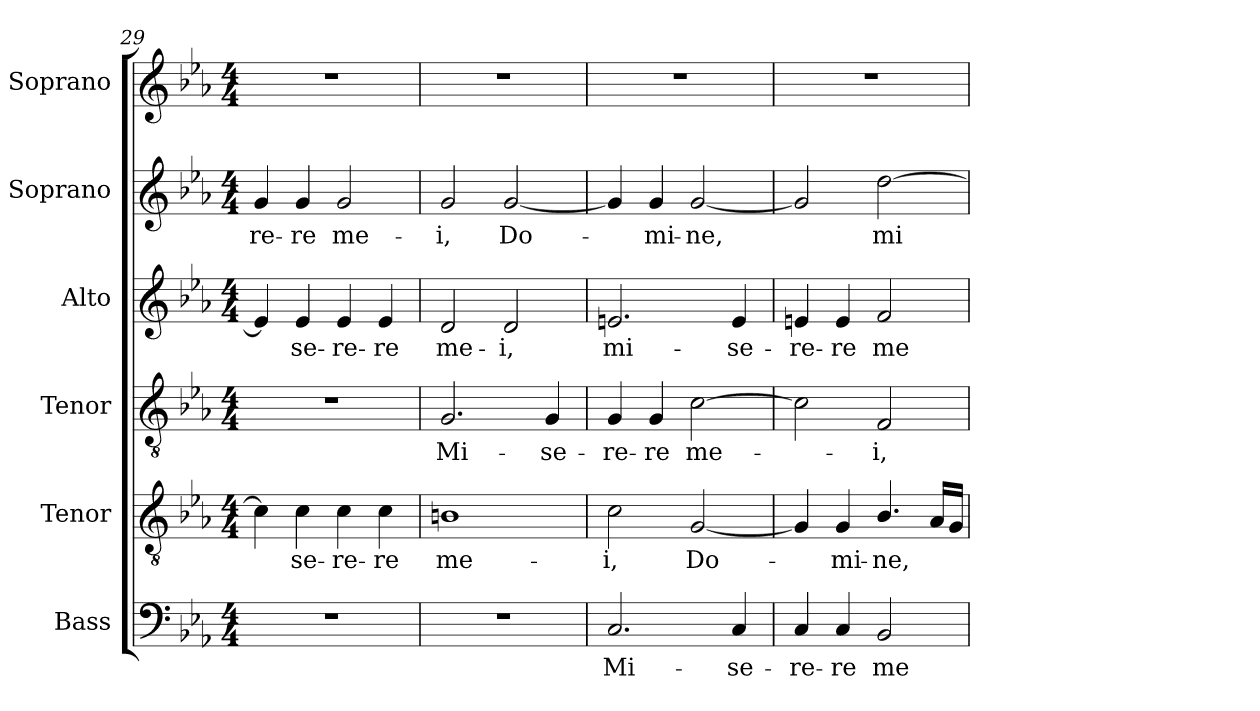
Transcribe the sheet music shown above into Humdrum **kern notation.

**kern	**text	**kern	**text	**kern	**text	**kern	**text	**kern	**text	**kern
*part6	*part6	*part5	*part5	*part4	*part4	*part3	*part3	*part2	*part2	*part1
*staff6	*staff6	*staff5	*staff5	*staff4	*staff4	*staff3	*staff3	*staff2	*staff2	*staff1
*I"Bass	*	*I"Tenor	*	*I"Tenor	*	*I"Alto	*	*I"Soprano	*	*I"Soprano
*I'B	*	*I'T	*	*I'T	*	*I'A	*	*I'S	*	*I'S
*clefF4	*	*clefGv2	*	*clefGv2	*	*clefG2	*	*clefG2	*	*clefG2
*	*	*ITrd7c12	*	*ITrd7c12	*	*	*	*	*	*
*k[b-e-a-]	*	*k[b-e-a-]	*	*k[b-e-a-]	*	*k[b-e-a-]	*	*k[b-e-a-]	*	*k[b-e-a-]
*E-:	*	*E-:	*	*E-:	*	*E-:	*	*E-:	*	*E-:
*M4/4	*	*M4/4	*	*M4/4	*	*M4/4	*	*M4/4	*	*M4/4
=29	=29	=29	=29	=29	=29	=29	=29	=29	=29	=29
!	!	!	!	!	!	!	!	!	!LO:LY:b:color=#000000	!
1r	.	4Ci\]	.	1r	.	4e-i/]	.	4gi/	-re-	1r
!	!	!	!LO:LY:b:color=#000000	!	!	!	!	!	!	!
!	!	!	!	!	!	!	!LO:LY:b:color=#000000	!	!	!
!	!	!	!	!	!	!	!	!	!LO:LY:b:color=#000000	!
.	.	4Ci\	-se-	.	.	4e-i/	-se-	4gi/	-re	.
!	!	!	!LO:LY:b:color=#000000	!	!	!	!	!	!	!
!	!	!	!	!	!	!	!LO:LY:b:color=#000000	!	!	!
!	!	!	!	!	!	!	!	!	!LO:LY:b:color=#000000	!
.	.	4Ci\	-re-	.	.	4e-i/	-re-	2gi/	me-	.
!	!	!	!LO:LY:b:color=#000000	!	!	!	!	!	!	!
!	!	!	!	!	!	!	!LO:LY:b:color=#000000	!	!	!
.	.	4Ci\	-re	.	.	4e-i/	-re	.	.	.
=30	=30	=30	=30	=30	=30	=30	=30	=30	=30	=30
!	!	!	!LO:LY:b:color=#000000	!	!	!	!	!	!	!
!	!	!	!	!	!LO:LY:b:color=#000000	!	!	!	!	!
!	!	!	!	!	!	!	!LO:LY:b:color=#000000	!	!	!
!	!	!	!	!	!	!	!	!	!LO:LY:b:color=#000000	!
1r	.	1BBni	me-	2.GGi/	Mi-	2di/	me-	2gi/	-i,	1r
!	!	!	!	!	!	!	!LO:LY:b:color=#000000	!	!	!
!	!	!	!	!	!	!	!	!	!LO:LY:b:color=#000000	!
.	.	.	.	.	.	2di/	-i,	[2gi/	Do-	.
!	!	!	!	!	!LO:LY:b:color=#000000	!	!	!	!	!
.	.	.	.	4GGi/	-se-	.	.	.	.	.
=31	=31	=31	=31	=31	=31	=31	=31	=31	=31	=31
!	!LO:LY:b:color=#000000	!	!	!	!	!	!	!	!	!
!	!	!	!LO:LY:b:color=#000000	!	!	!	!	!	!	!
!	!	!	!	!	!LO:LY:b:color=#000000	!	!	!	!	!
!	!	!	!	!	!	!	!LO:LY:b:color=#000000	!	!	!
2.Ci/	Mi-	2Ci\	-i,	4GGi/	-re-	2.eni/	mi-	4gi/]	.	1r
!	!	!	!	!	!LO:LY:b:color=#000000	!	!	!	!	!
!	!	!	!	!	!	!	!	!	!LO:LY:b:color=#000000	!
.	.	.	.	4GGi/	-re	.	.	4gi/	-mi-	.
!	!	!	!LO:LY:b:color=#000000	!	!	!	!	!	!	!
!	!	!	!	!	!LO:LY:b:color=#000000	!	!	!	!	!
!	!	!	!	!	!	!	!	!	!LO:LY:b:color=#000000	!
.	.	[2GGi/	Do-	[2Ci\	me-	.	.	[2gi/	-ne,	.
!	!LO:LY:b:color=#000000	!	!	!	!	!	!	!	!	!
!	!	!	!	!	!	!	!LO:LY:b:color=#000000	!	!	!
4Ci/	-se-	.	.	.	.	4ei/	-se-	.	.	.
=32	=32	=32	=32	=32	=32	=32	=32	=32	=32	=32
!	!LO:LY:b:color=#000000	!	!	!	!	!	!	!	!	!
!	!	!	!	!	!	!	!LO:LY:b:color=#000000	!	!	!
4Ci/	-re-	4GGi/]	.	2Ci\]	.	4eni/	-re-	2gi/]	.	1r
!	!LO:LY:b:color=#000000	!	!	!	!	!	!	!	!	!
!	!	!	!LO:LY:b:color=#000000	!	!	!	!	!	!	!
!	!	!	!	!	!	!	!LO:LY:b:color=#000000	!	!	!
4Ci/	-re	4GGi/	-mi-	.	.	4ei/	-re	.	.	.
!	!LO:LY:b:color=#000000	!	!	!	!	!	!	!	!	!
!	!	!	!LO:LY:b:color=#000000	!	!	!	!	!	!	!
!	!	!	!	!	!LO:LY:b:color=#000000	!	!	!	!	!
!	!	!	!	!	!	!	!LO:LY:b:color=#000000	!	!	!
!	!	!	!	!	!	!	!	!	!LO:LY:b:color=#000000	!
2BB-i/	me-	4.BB-i/	-ne,	2FFi/	-i,	2fi/	me-	[2ddi\	mi-	.
.	.	16AA-i/LL	.	.	.	.	.	.	.	.
.	.	16GGi/JJ	.	.	.	.	.	.	.	.
=	=	=	=	=	=	=	=	=	=	=
*-	*-	*-	*-	*-	*-	*-	*-	*-	*-	*-
